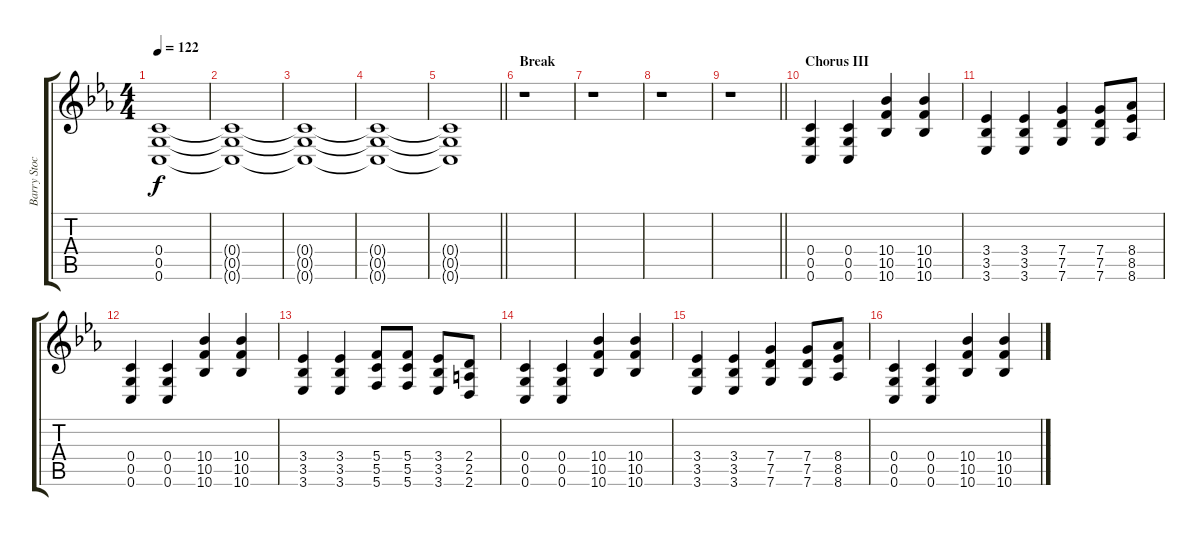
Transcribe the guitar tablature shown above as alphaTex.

\track ("Barry Stock (Rhythm)" "Barry Stoc") {instrument distortionguitar}
\staff {score tabs}
\tuning (D4 A3 F3 C3 G2 C2) {hide}
\ts (4 4)
\tempo 122
\clef g2
\ks cminor
(0.4{t} 0.5{t} 0.6{t}).1{dy f} |
(0.4{t} 0.5{t} 0.6{t}).1 |
(0.4{t} 0.5{t} 0.6{t}).1 |
(0.4{t} 0.5{t} 0.6{t}).1 |
\barLineRight lightlight
(0.4{t} 0.5{t} 0.6{t}).1 |
\section ("" "Break")
r.1 |
r.1 |
r.1 |
\barLineRight lightlight
r.1 |
\section ("" "Chorus III")
(0.4 0.5 0.6).4{volume 14} (0.4 0.5 0.6).4 (10.4 10.5 10.6).4 (10.4 10.5 10.6).4 |
(3.4 3.5 3.6).4 (3.4 3.5 3.6).4 (7.4 7.5 7.6).4 (7.4 7.5 7.6).8 (8.4 8.5 8.6).8 |
(0.4 0.5 0.6).4 (0.4 0.5 0.6).4 (10.4 10.5 10.6).4 (10.4 10.5 10.6).4 |
(3.4 3.5 3.6).4 (3.4 3.5 3.6).4 (5.4 5.5 5.6).8 (5.4 5.5 5.6).8 (3.4 3.5 3.6).8 (2.4 2.5 2.6).8 |
(0.4 0.5 0.6).4 (0.4 0.5 0.6).4 (10.4 10.5 10.6).4 (10.4 10.5 10.6).4 |
(3.4 3.5 3.6).4 (3.4 3.5 3.6).4 (7.4 7.5 7.6).4 (7.4 7.5 7.6).8 (8.4 8.5 8.6).8 |
(0.4 0.5 0.6).4 (0.4 0.5 0.6).4 (10.4 10.5 10.6).4 (10.4 10.5 10.6).4
